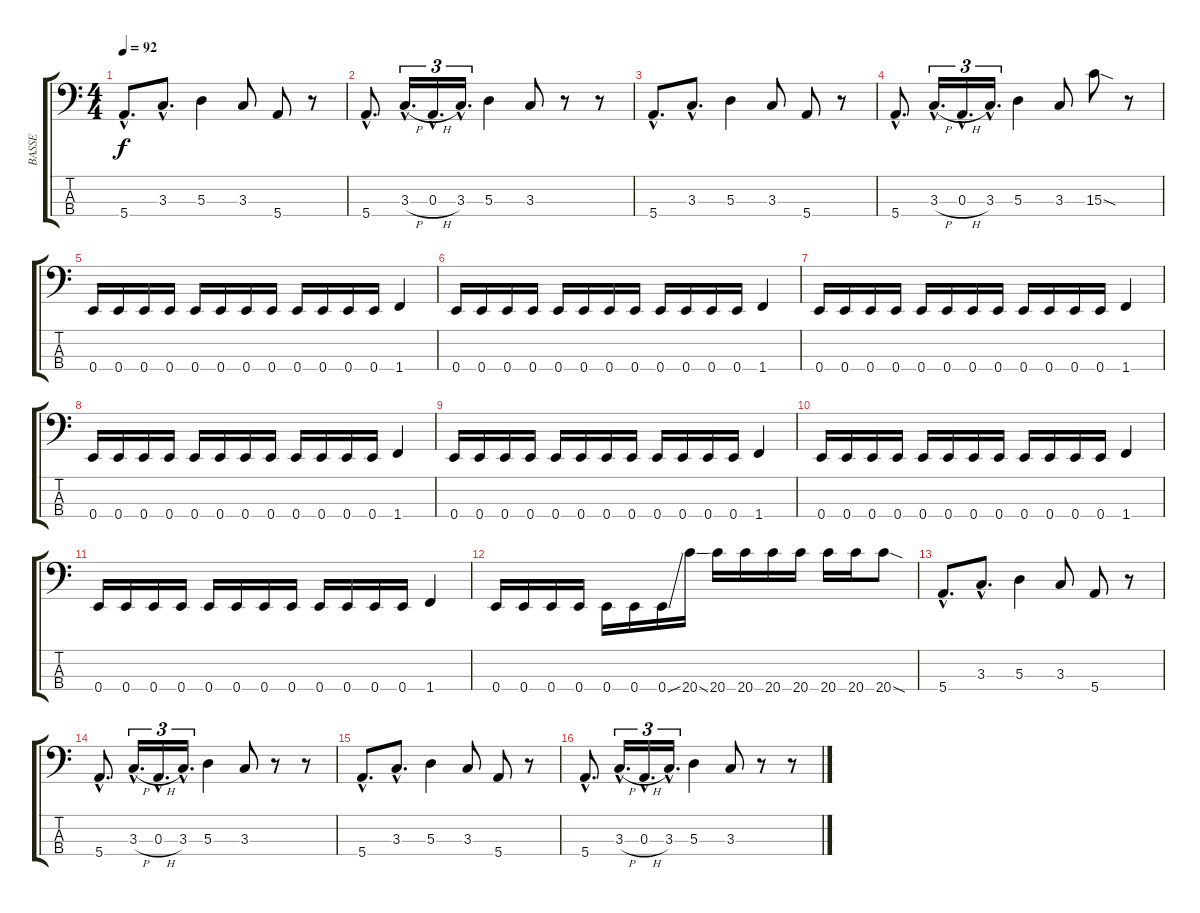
\track ("BASSE" "BASSE") {instrument synthbass2}
\staff {score tabs}
\tuning (G2 D2 A1 E1) {hide}
\ts (4 4)
\tempo 92
\clef f4
\ks c
5.4{hac}.8{d dy f} 3.3{hac}.8{d} 5.3.4 3.3.8 5.4.8 r.8 |
5.4{hac}.8{d} 3.3{h hac}.16{d tu (3 2)} 0.3{h hac}.16{d tu (3 2)} 3.3{hac}.16{d tu (3 2)} 5.3.4 3.3.8 r.8 r.8 |
5.4{hac}.8{d} 3.3{hac}.8{d} 5.3.4 3.3.8 5.4.8 r.8 |
5.4{hac}.8{d} 3.3{h hac}.16{d tu (3 2)} 0.3{h hac}.16{d tu (3 2)} 3.3{hac}.16{d tu (3 2)} 5.3.4 3.3.8 15.3{sod}.8 r.8 |
0.4.16 0.4.16 0.4.16 0.4.16 0.4.16 0.4.16 0.4.16 0.4.16 0.4.16 0.4.16 0.4.16 0.4.16 1.4.4 |
0.4.16 0.4.16 0.4.16 0.4.16 0.4.16 0.4.16 0.4.16 0.4.16 0.4.16 0.4.16 0.4.16 0.4.16 1.4.4 |
0.4.16 0.4.16 0.4.16 0.4.16 0.4.16 0.4.16 0.4.16 0.4.16 0.4.16 0.4.16 0.4.16 0.4.16 1.4.4 |
0.4.16 0.4.16 0.4.16 0.4.16 0.4.16 0.4.16 0.4.16 0.4.16 0.4.16 0.4.16 0.4.16 0.4.16 1.4.4 |
0.4.16 0.4.16 0.4.16 0.4.16 0.4.16 0.4.16 0.4.16 0.4.16 0.4.16 0.4.16 0.4.16 0.4.16 1.4.4 |
0.4.16 0.4.16 0.4.16 0.4.16 0.4.16 0.4.16 0.4.16 0.4.16 0.4.16 0.4.16 0.4.16 0.4.16 1.4.4 |
0.4.16 0.4.16 0.4.16 0.4.16 0.4.16 0.4.16 0.4.16 0.4.16 0.4.16 0.4.16 0.4.16 0.4.16 1.4.4 |
0.4.16 0.4.16 0.4.16 0.4.16 0.4.16 0.4.16 0.4{ss}.16 20.4{ss}.16 20.4.16 20.4.16 20.4.16 20.4.16 20.4.16 20.4.16 20.4{sod}.8 |
5.4{hac}.8{d} 3.3{hac}.8{d} 5.3.4 3.3.8 5.4.8 r.8 |
5.4{hac}.8{d} 3.3{h hac}.16{d tu (3 2)} 0.3{h hac}.16{d tu (3 2)} 3.3{hac}.16{d tu (3 2)} 5.3.4 3.3.8 r.8 r.8 |
5.4{hac}.8{d} 3.3{hac}.8{d} 5.3.4 3.3.8 5.4.8 r.8 |
5.4{hac}.8{d} 3.3{h hac}.16{d tu (3 2)} 0.3{h hac}.16{d tu (3 2)} 3.3{hac}.16{d tu (3 2)} 5.3.4 3.3.8 r.8 r.8
